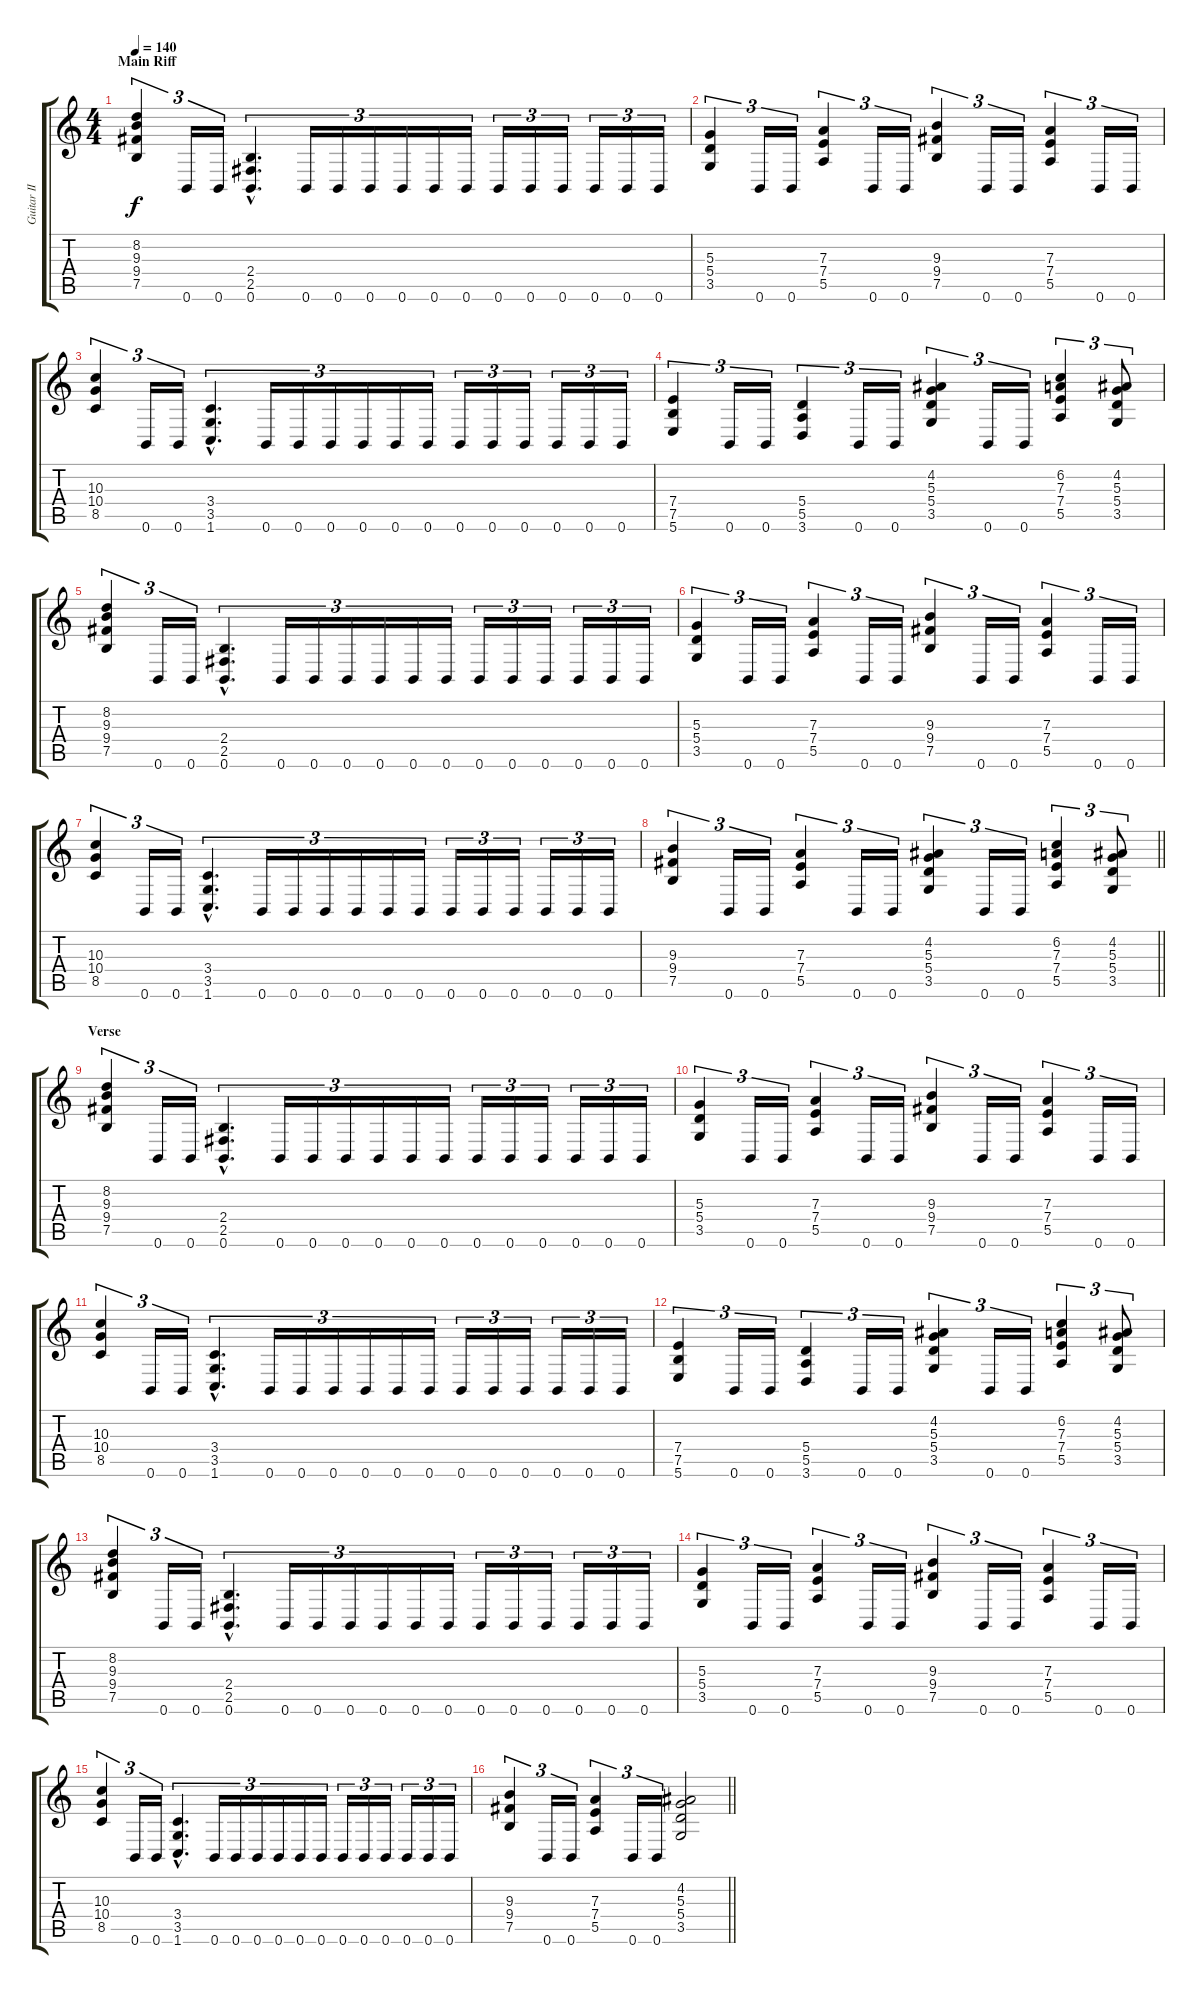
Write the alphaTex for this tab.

\track ("Guitar II" "Guitar II") {instrument distortionguitar}
\staff {score tabs}
\tuning (B3 Gb3 D3 A2 E2 B1) {hide}
\ts (4 4)
\section ("" "Main Riff")
\tempo 140
\clef g2
\ks c
(8.2 9.3 9.4 7.5).4{tu (3 2) dy f instrument distortionguitar} 0.6.16{tu (3 2)} 0.6.16{tu (3 2)} (2.4{hac} 2.5{hac} 0.6{hac}).4{d tu (3 2)} 0.6.16{tu (3 2)} 0.6.16{tu (3 2)} 0.6.16{tu (3 2)} 0.6.16{tu (3 2)} 0.6.16{tu (3 2)} 0.6.16{tu (3 2)} 0.6.16{tu (3 2)} 0.6.16{tu (3 2)} 0.6.16{tu (3 2)} 0.6.16{tu (3 2)} 0.6.16{tu (3 2)} 0.6.16{tu (3 2)} |
(5.3 5.4 3.5).4{tu (3 2)} 0.6.16{tu (3 2)} 0.6.16{tu (3 2)} (7.3 7.4 5.5).4{tu (3 2)} 0.6.16{tu (3 2)} 0.6.16{tu (3 2)} (9.3 9.4 7.5).4{tu (3 2)} 0.6.16{tu (3 2)} 0.6.16{tu (3 2)} (7.3 7.4 5.5).4{tu (3 2)} 0.6.16{tu (3 2)} 0.6.16{tu (3 2)} |
(10.3 10.4 8.5).4{tu (3 2)} 0.6.16{tu (3 2)} 0.6.16{tu (3 2)} (3.4{hac} 3.5{hac} 1.6{hac}).4{d tu (3 2)} 0.6.16{tu (3 2)} 0.6.16{tu (3 2)} 0.6.16{tu (3 2)} 0.6.16{tu (3 2)} 0.6.16{tu (3 2)} 0.6.16{tu (3 2)} 0.6.16{tu (3 2)} 0.6.16{tu (3 2)} 0.6.16{tu (3 2)} 0.6.16{tu (3 2)} 0.6.16{tu (3 2)} 0.6.16{tu (3 2)} |
(7.4 7.5 5.6).4{tu (3 2)} 0.6.16{tu (3 2)} 0.6.16{tu (3 2)} (5.4 5.5 3.6).4{tu (3 2)} 0.6.16{tu (3 2)} 0.6.16{tu (3 2)} (4.2 5.3 5.4 3.5).4{tu (3 2)} 0.6.16{tu (3 2)} 0.6.16{tu (3 2)} (6.2 7.3 7.4 5.5).4{tu (3 2)} (4.2 5.3 5.4 3.5).8{tu (3 2)} |
(8.2 9.3 9.4 7.5).4{tu (3 2)} 0.6.16{tu (3 2)} 0.6.16{tu (3 2)} (2.4{hac} 2.5{hac} 0.6{hac}).4{d tu (3 2)} 0.6.16{tu (3 2)} 0.6.16{tu (3 2)} 0.6.16{tu (3 2)} 0.6.16{tu (3 2)} 0.6.16{tu (3 2)} 0.6.16{tu (3 2)} 0.6.16{tu (3 2)} 0.6.16{tu (3 2)} 0.6.16{tu (3 2)} 0.6.16{tu (3 2)} 0.6.16{tu (3 2)} 0.6.16{tu (3 2)} |
(5.3 5.4 3.5).4{tu (3 2)} 0.6.16{tu (3 2)} 0.6.16{tu (3 2)} (7.3 7.4 5.5).4{tu (3 2)} 0.6.16{tu (3 2)} 0.6.16{tu (3 2)} (9.3 9.4 7.5).4{tu (3 2)} 0.6.16{tu (3 2)} 0.6.16{tu (3 2)} (7.3 7.4 5.5).4{tu (3 2)} 0.6.16{tu (3 2)} 0.6.16{tu (3 2)} |
(10.3 10.4 8.5).4{tu (3 2)} 0.6.16{tu (3 2)} 0.6.16{tu (3 2)} (3.4{hac} 3.5{hac} 1.6{hac}).4{d tu (3 2)} 0.6.16{tu (3 2)} 0.6.16{tu (3 2)} 0.6.16{tu (3 2)} 0.6.16{tu (3 2)} 0.6.16{tu (3 2)} 0.6.16{tu (3 2)} 0.6.16{tu (3 2)} 0.6.16{tu (3 2)} 0.6.16{tu (3 2)} 0.6.16{tu (3 2)} 0.6.16{tu (3 2)} 0.6.16{tu (3 2)} |
\barLineRight lightlight
(9.3 9.4 7.5).4{tu (3 2)} 0.6.16{tu (3 2)} 0.6.16{tu (3 2)} (7.3 7.4 5.5).4{tu (3 2)} 0.6.16{tu (3 2)} 0.6.16{tu (3 2)} (4.2 5.3 5.4 3.5).4{tu (3 2)} 0.6.16{tu (3 2)} 0.6.16{tu (3 2)} (6.2 7.3 7.4 5.5).4{tu (3 2)} (4.2 5.3 5.4 3.5).8{tu (3 2)} |
\section ("" "Verse")
(8.2 9.3 9.4 7.5).4{tu (3 2)} 0.6.16{tu (3 2)} 0.6.16{tu (3 2)} (2.4{hac} 2.5{hac} 0.6{hac}).4{d tu (3 2)} 0.6.16{tu (3 2)} 0.6.16{tu (3 2)} 0.6.16{tu (3 2)} 0.6.16{tu (3 2)} 0.6.16{tu (3 2)} 0.6.16{tu (3 2)} 0.6.16{tu (3 2)} 0.6.16{tu (3 2)} 0.6.16{tu (3 2)} 0.6.16{tu (3 2)} 0.6.16{tu (3 2)} 0.6.16{tu (3 2)} |
(5.3 5.4 3.5).4{tu (3 2)} 0.6.16{tu (3 2)} 0.6.16{tu (3 2)} (7.3 7.4 5.5).4{tu (3 2)} 0.6.16{tu (3 2)} 0.6.16{tu (3 2)} (9.3 9.4 7.5).4{tu (3 2)} 0.6.16{tu (3 2)} 0.6.16{tu (3 2)} (7.3 7.4 5.5).4{tu (3 2)} 0.6.16{tu (3 2)} 0.6.16{tu (3 2)} |
(10.3 10.4 8.5).4{tu (3 2)} 0.6.16{tu (3 2)} 0.6.16{tu (3 2)} (3.4{hac} 3.5{hac} 1.6{hac}).4{d tu (3 2)} 0.6.16{tu (3 2)} 0.6.16{tu (3 2)} 0.6.16{tu (3 2)} 0.6.16{tu (3 2)} 0.6.16{tu (3 2)} 0.6.16{tu (3 2)} 0.6.16{tu (3 2)} 0.6.16{tu (3 2)} 0.6.16{tu (3 2)} 0.6.16{tu (3 2)} 0.6.16{tu (3 2)} 0.6.16{tu (3 2)} |
(7.4 7.5 5.6).4{tu (3 2)} 0.6.16{tu (3 2)} 0.6.16{tu (3 2)} (5.4 5.5 3.6).4{tu (3 2)} 0.6.16{tu (3 2)} 0.6.16{tu (3 2)} (4.2 5.3 5.4 3.5).4{tu (3 2)} 0.6.16{tu (3 2)} 0.6.16{tu (3 2)} (6.2 7.3 7.4 5.5).4{tu (3 2)} (4.2 5.3 5.4 3.5).8{tu (3 2)} |
(8.2 9.3 9.4 7.5).4{tu (3 2)} 0.6.16{tu (3 2)} 0.6.16{tu (3 2)} (2.4{hac} 2.5{hac} 0.6{hac}).4{d tu (3 2)} 0.6.16{tu (3 2)} 0.6.16{tu (3 2)} 0.6.16{tu (3 2)} 0.6.16{tu (3 2)} 0.6.16{tu (3 2)} 0.6.16{tu (3 2)} 0.6.16{tu (3 2)} 0.6.16{tu (3 2)} 0.6.16{tu (3 2)} 0.6.16{tu (3 2)} 0.6.16{tu (3 2)} 0.6.16{tu (3 2)} |
(5.3 5.4 3.5).4{tu (3 2)} 0.6.16{tu (3 2)} 0.6.16{tu (3 2)} (7.3 7.4 5.5).4{tu (3 2)} 0.6.16{tu (3 2)} 0.6.16{tu (3 2)} (9.3 9.4 7.5).4{tu (3 2)} 0.6.16{tu (3 2)} 0.6.16{tu (3 2)} (7.3 7.4 5.5).4{tu (3 2)} 0.6.16{tu (3 2)} 0.6.16{tu (3 2)} |
(10.3 10.4 8.5).4{tu (3 2)} 0.6.16{tu (3 2)} 0.6.16{tu (3 2)} (3.4{hac} 3.5{hac} 1.6{hac}).4{d tu (3 2)} 0.6.16{tu (3 2)} 0.6.16{tu (3 2)} 0.6.16{tu (3 2)} 0.6.16{tu (3 2)} 0.6.16{tu (3 2)} 0.6.16{tu (3 2)} 0.6.16{tu (3 2)} 0.6.16{tu (3 2)} 0.6.16{tu (3 2)} 0.6.16{tu (3 2)} 0.6.16{tu (3 2)} 0.6.16{tu (3 2)} |
\barLineRight lightlight
(9.3 9.4 7.5).4{tu (3 2)} 0.6.16{tu (3 2)} 0.6.16{tu (3 2)} (7.3 7.4 5.5).4{tu (3 2)} 0.6.16{tu (3 2)} 0.6.16{tu (3 2)} (4.2 5.3 5.4 3.5).2
